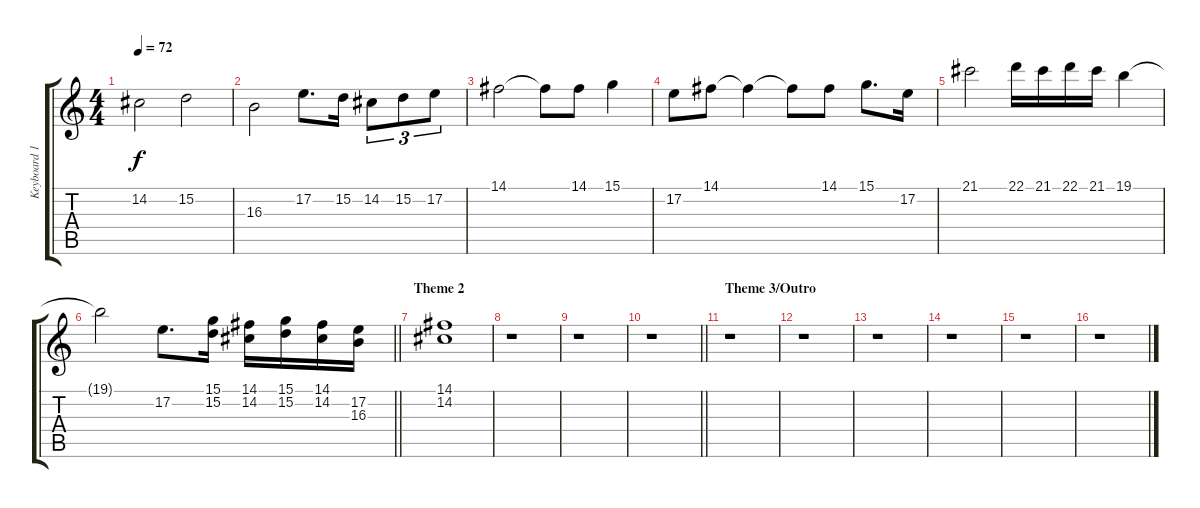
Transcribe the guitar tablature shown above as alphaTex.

\track ("Keyboard 1" "Keyboard 1") {instrument englishhorn}
\staff {score tabs}
\tuning (E4 B3 G3 D3 A2 E2) {hide}
\ts (4 4)
\tempo 72
\clef g2
\ks aminor
14.2.2{dy f} 15.2.2 |
16.3.2 17.2.8{d} 15.2.16 14.2.8{tu (3 2)} 15.2.8{tu (3 2)} 17.2.8{tu (3 2)} |
14.1.2 14.1{t}.8 14.1.8 15.1.4 |
17.2.8 14.1.8 14.1{t}.4 14.1{t}.8 14.1.8 15.1.8{d} 17.2.16 |
21.1.2 22.1.16 21.1.16 22.1.16 21.1.16 19.1.4 |
\barLineRight lightlight
19.1{t}.2 17.2.8{d} (15.1 15.2).16 (14.1 14.2).16 (15.1 15.2).16 (14.1 14.2).16 (17.2 16.3).16 |
\section ("" "Theme 2")
(14.1 14.2).1{volume 0} |
r.1 |
r.1 |
\barLineRight lightlight
r.1 |
\section ("" "Theme 3/Outro")
r.1 |
r.1 |
r.1 |
r.1 |
r.1 |
r.1
